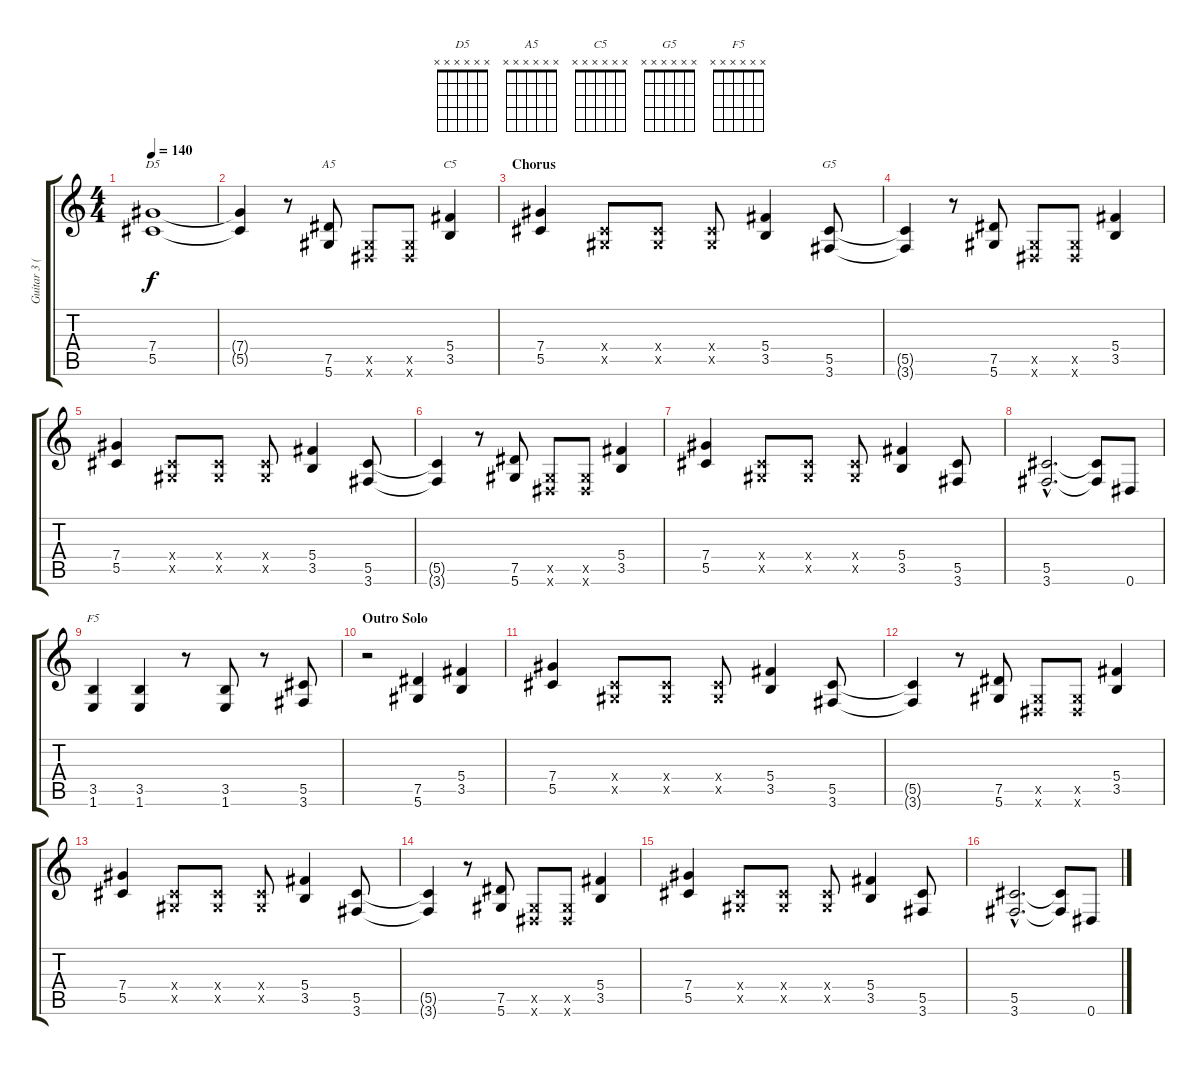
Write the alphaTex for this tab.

\track ("Guitar 3 (Izzy)" "Guitar 3 (") {instrument overdrivenguitar}
\staff {score tabs}
\tuning (Eb4 Bb3 Gb3 Db3 Ab2 Eb2) {hide}
\chord ("D5" x x x x x x) {firstfret 0}
\chord ("A5" x x x x x x) {firstfret 0}
\chord ("C5" x x x x x x) {firstfret 0}
\chord ("G5" x x x x x x) {firstfret 0}
\chord ("F5" x x x x x x) {firstfret 0}
\ts (4 4)
\tempo 140
\clef g2
\ks c
(7.4 5.5).1{ch "D5" dy f} |
(7.4{t} 5.5{t}).4 r.8 (7.5 5.6).8{ch "A5"} (0.5{x} 0.6{x}).8 (0.5{x} 0.6{x}).8 (5.4 3.5).4{ch "C5"} |
\section ("" "Chorus")
(7.4 5.5).4 (0.4{x} 0.5{x}).8 (0.4{x} 0.5{x}).8 (0.4{x} 0.5{x}).8 (5.4 3.5).4 (5.5 3.6).8{ch "G5"} |
(5.5{t} 3.6{t}).4 r.8 (7.5 5.6).8 (0.5{x} 0.6{x}).8 (0.5{x} 0.6{x}).8 (5.4 3.5).4 |
(7.4 5.5).4 (0.4{x} 0.5{x}).8 (0.4{x} 0.5{x}).8 (0.4{x} 0.5{x}).8 (5.4 3.5).4 (5.5 3.6).8 |
(5.5{t} 3.6{t}).4 r.8 (7.5 5.6).8 (0.5{x} 0.6{x}).8 (0.5{x} 0.6{x}).8 (5.4 3.5).4 |
(7.4 5.5).4 (0.4{x} 0.5{x}).8 (0.4{x} 0.5{x}).8 (0.4{x} 0.5{x}).8 (5.4 3.5).4 (5.5 3.6).8 |
(5.5{hac} 3.6{hac}).2{d} (5.5{t} 3.6{t}).8 0.6.8 |
(3.5 1.6).4{ch "F5"} (3.5 1.6).4 r.8 (3.5 1.6).8 r.8 (5.5 3.6).8 |
\section ("" "Outro Solo")
r.2 (7.5 5.6).4 (5.4 3.5).4 |
(7.4 5.5).4 (0.4{x} 0.5{x}).8 (0.4{x} 0.5{x}).8 (0.4{x} 0.5{x}).8 (5.4 3.5).4 (5.5 3.6).8 |
(5.5{t} 3.6{t}).4 r.8 (7.5 5.6).8 (0.5{x} 0.6{x}).8 (0.5{x} 0.6{x}).8 (5.4 3.5).4 |
(7.4 5.5).4 (0.4{x} 0.5{x}).8 (0.4{x} 0.5{x}).8 (0.4{x} 0.5{x}).8 (5.4 3.5).4 (5.5 3.6).8 |
(5.5{t} 3.6{t}).4 r.8 (7.5 5.6).8 (0.5{x} 0.6{x}).8 (0.5{x} 0.6{x}).8 (5.4 3.5).4 |
(7.4 5.5).4 (0.4{x} 0.5{x}).8 (0.4{x} 0.5{x}).8 (0.4{x} 0.5{x}).8 (5.4 3.5).4 (5.5 3.6).8 |
(5.5{hac} 3.6{hac}).2{d} (5.5{t} 3.6{t}).8 0.6.8
